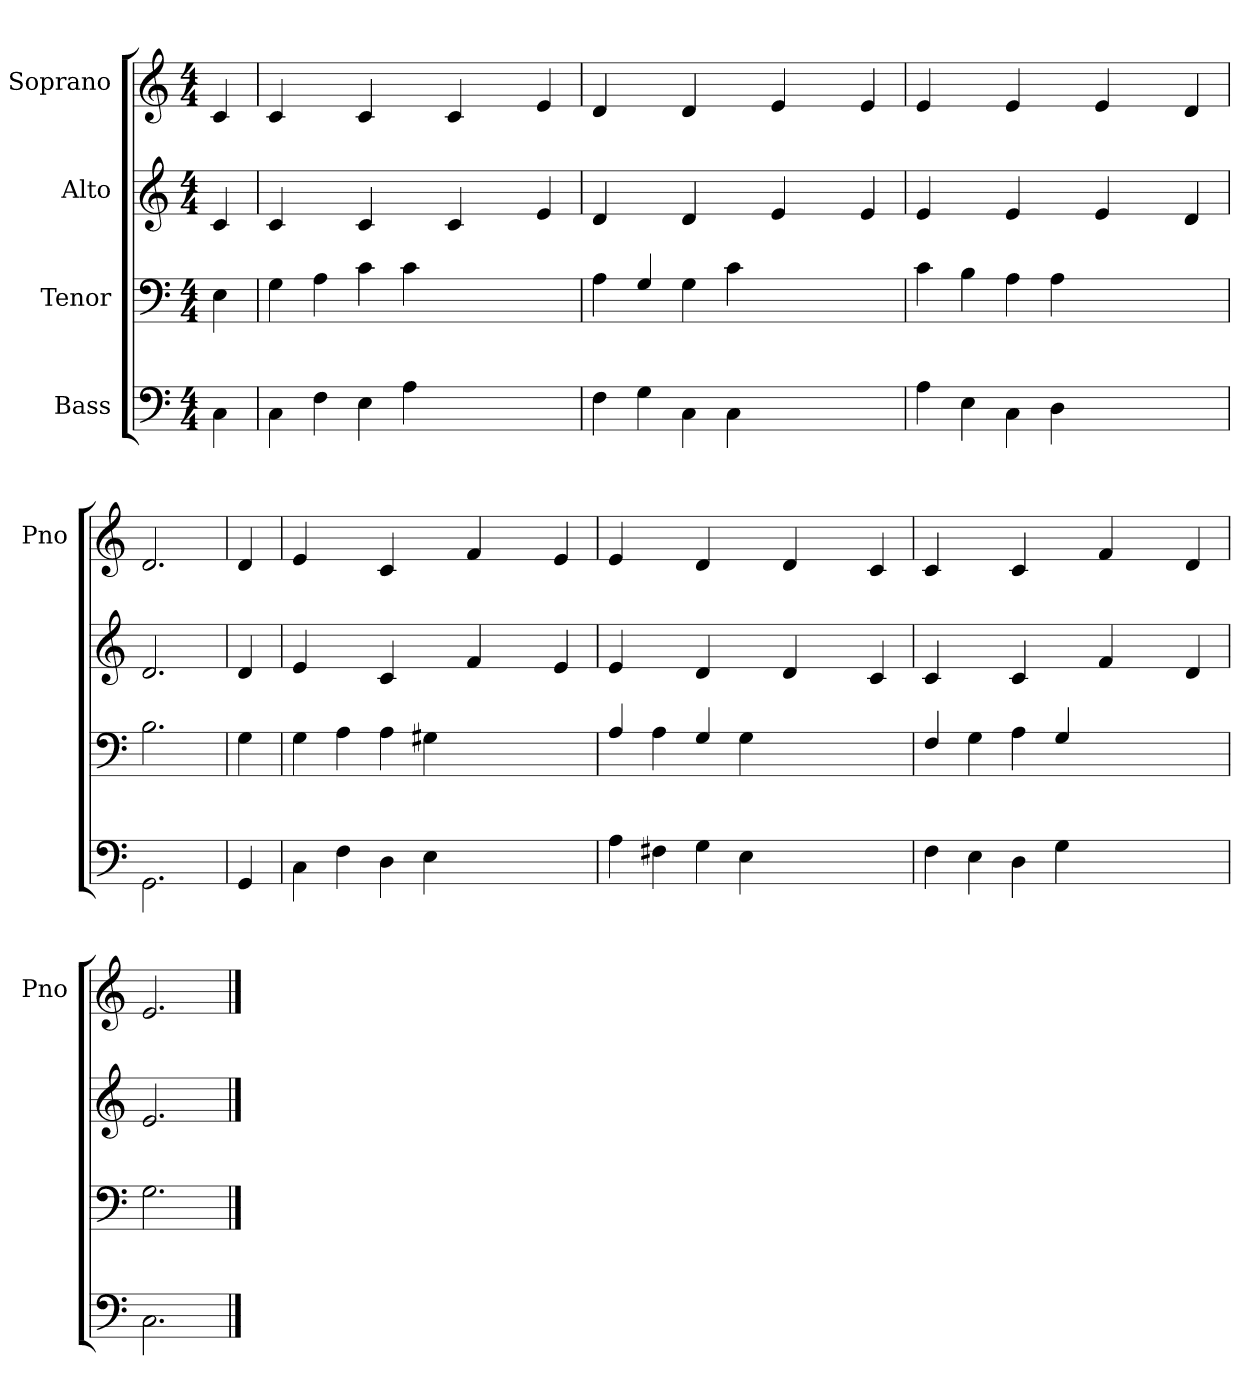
**kern	**kern	**kern	**kern
*part4	*part3	*part2	*part1
*staff4	*staff3	*staff2	*staff1
*I"Bass	*I"Tenor	*I"Alto	*I"Soprano
*	*	*	*I'Pno
*clefF4	*clefF4	*clefG2	*clefG2
*k[]	*k[]	*k[]	*k[]
*M4/4	*M4/4	*M4/4	*M4/4
=	=	=	=
4C\	4E\	4c/	4c/
=	=	=	=
4C\	4G\	4c/	4c/
4F\	4A\	4ryy	4ryy
4E\	4c\	4c/	4c/
4A\	4c\	4ryy	4ryy
2.ryy	2.ryy	4c/	4c/
.	.	4ryy	4ryy
.	.	4e/	4e/
=	=	=	=
4F\	4A\	4d/	4d/
4G\	4G/	4ryy	4ryy
4C\	4G\	4d/	4d/
4C\	4c\	4ryy	4ryy
2.ryy	2.ryy	4e/	4e/
.	.	4ryy	4ryy
.	.	4e/	4e/
=	=	=	=
4A\	4c\	4e/	4e/
4E\	4B\	4ryy	4ryy
4C\	4A\	4e/	4e/
4D\	4A\	4ryy	4ryy
2.ryy	2.ryy	4e/	4e/
.	.	4ryy	4ryy
.	.	4d/	4d/
=	=	=	=
2.GG\	2.B\	2.d/	2.d/
=	=	=	=
4GG/	4G\	4d/	4d/
=	=	=	=
4C\	4G\	4e/	4e/
4F\	4A\	4ryy	4ryy
4D\	4A\	4c/	4c/
4E\	4G#X\	4ryy	4ryy
2.ryy	2.ryy	4f/	4f/
.	.	4ryy	4ryy
.	.	4e/	4e/
=	=	=	=
4A\	4A/	4e/	4e/
4F#X\	4A\	4ryy	4ryy
4G\	4G/	4d/	4d/
4E\	4G\	4ryy	4ryy
2.ryy	2.ryy	4d/	4d/
.	.	4ryy	4ryy
.	.	4c/	4c/
=	=	=	=
4F\	4F/	4c/	4c/
4E\	4G\	4ryy	4ryy
4D\	4A\	4c/	4c/
4G\	4G/	4ryy	4ryy
2.ryy	2.ryy	4f/	4f/
.	.	4ryy	4ryy
.	.	4d/	4d/
=	=	=	=
2.C\	2.G\	2.e/	2.e/
==	==	==	==
*-	*-	*-	*-
